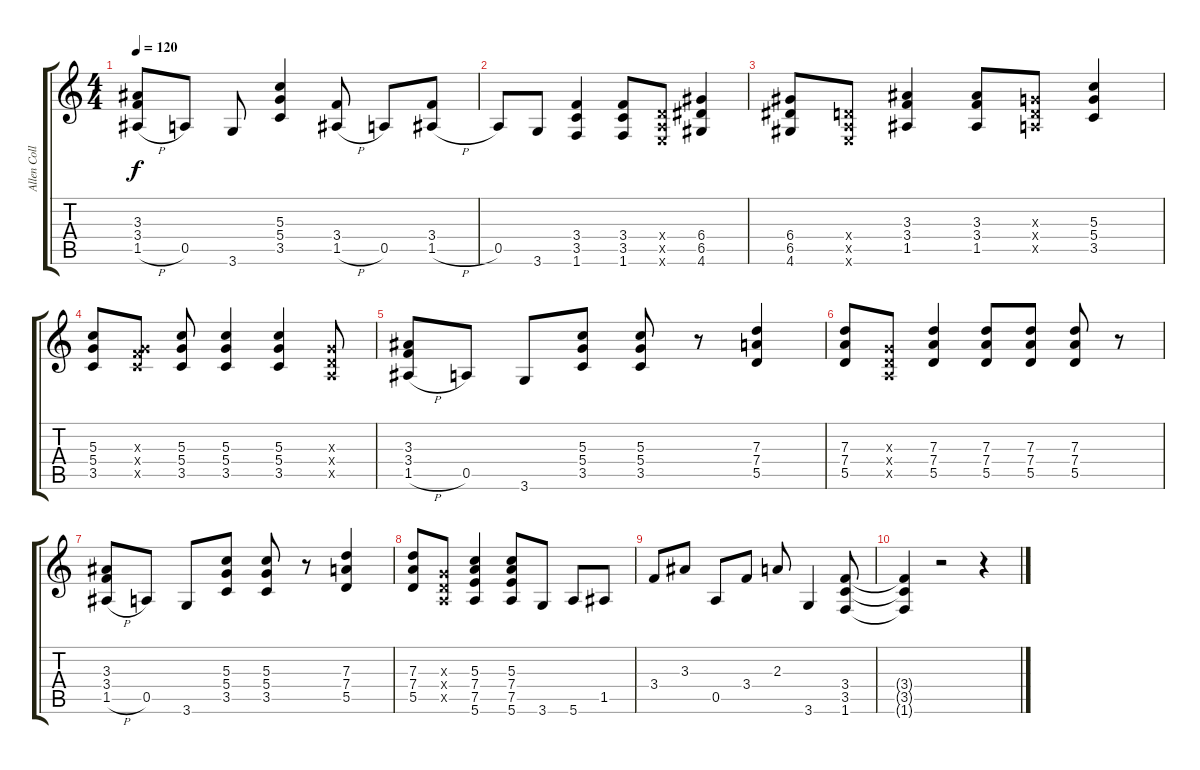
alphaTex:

\track ("Allen Collins" "Allen Coll") {instrument acousticguitarsteel}
\staff {score tabs}
\tuning (E4 B3 G3 D3 A2 E2) {hide}
\ts (4 4)
\tempo 120
\clef g2
\ks c
(3.3 3.4 1.5{h}).8{dy f} 0.5.8 3.6.8 (5.3 5.4 3.5).4 (3.4 1.5{h}).8 0.5.8 (3.4 1.5{h}).8 |
0.5.8 3.6.8 (3.4 3.5 1.6).4 (3.4 3.5 1.6).8 (0.4{x} 0.5{x} 0.6{x}).8 (6.4 6.5 4.6).4 |
(6.4 6.5 4.6).8 (0.4{x} 0.5{x} 0.6{x}).8 (3.3 3.4 1.5).4 (3.3 3.4 1.5).8 (0.3{x} 0.4{x} 0.5{x}).8 (5.3 5.4 3.5).4 |
(5.3 5.4 3.5).8 (0.3{x} 3.4{x} 3.5{x}).8 (5.3 5.4 3.5).8 (5.3 5.4 3.5).4 (5.3 5.4 3.5).4 (0.3{x} 0.4{x} 0.5{x}).8 |
(3.3 3.4 1.5{h}).8 0.5.8 3.6.8 (5.3 5.4 3.5).8 (5.3 5.4 3.5).8 r.8 (7.3 7.4 5.5).4 |
(7.3 7.4 5.5).8 (0.3{x} 0.4{x} 0.5{x}).8 (7.3 7.4 5.5).4 (7.3 7.4 5.5).8 (7.3 7.4 5.5).8 (7.3 7.4 5.5).8 r.8 |
(3.3 3.4 1.5{h}).8 0.5.8 3.6.8 (5.3 5.4 3.5).8 (5.3 5.4 3.5).8 r.8 (7.3 7.4 5.5).4 |
(7.3 7.4 5.5).8 (0.3{x} 0.4{x} 0.5{x}).8 (5.3 7.4 7.5 5.6).4 (5.3 7.4 7.5 5.6).8 3.6.8 5.6.8 1.5.8 |
3.4.8 3.3.8 0.5.8 3.4.8 2.3.8 3.6.4 (3.4 3.5 1.6).8 |
(3.4{t} 3.5{t} 1.6{t}).4 r.2 r.4
